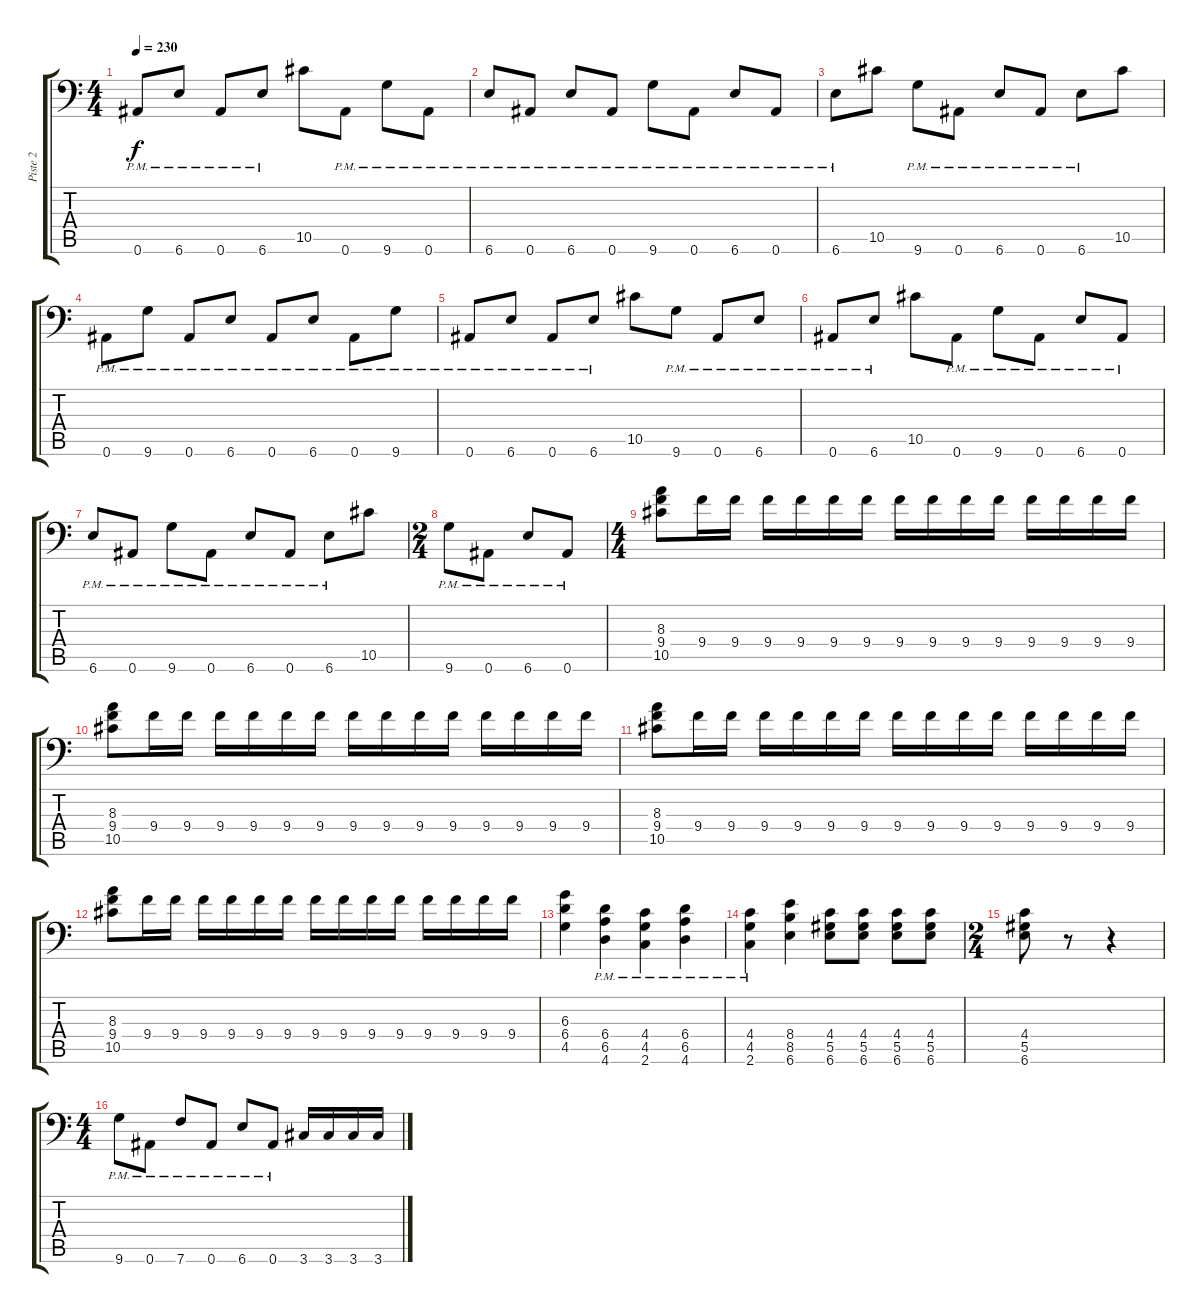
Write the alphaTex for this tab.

\track ("Piste 2" "Piste 2") {instrument distortionguitar}
\staff {score tabs}
\tuning (Bb3 F3 Db3 Ab2 Eb2 Bb1) {hide}
\ts (4 4)
\tempo 230
\clef f4
\ks c
0.6{pm}.8{dy f} 6.6{pm}.8 0.6{pm}.8 6.6{pm}.8 10.5.8 0.6{pm}.8 9.6{pm}.8 0.6{pm}.8 |
6.6{pm}.8 0.6{pm}.8 6.6{pm}.8 0.6{pm}.8 9.6{pm}.8 0.6{pm}.8 6.6{pm}.8 0.6{pm}.8 |
6.6{pm}.8 10.5.8 9.6{pm}.8 0.6{pm}.8 6.6{pm}.8 0.6{pm}.8 6.6{pm}.8 10.5.8 |
0.6{pm}.8 9.6{pm}.8 0.6{pm}.8 6.6{pm}.8 0.6{pm}.8 6.6{pm}.8 0.6{pm}.8 9.6{pm}.8 |
0.6{pm}.8 6.6{pm}.8 0.6{pm}.8 6.6{pm}.8 10.5.8 9.6{pm}.8 0.6{pm}.8 6.6{pm}.8 |
0.6{pm}.8 6.6{pm}.8 10.5.8 0.6{pm}.8 9.6{pm}.8 0.6{pm}.8 6.6{pm}.8 0.6{pm}.8 |
6.6{pm}.8 0.6{pm}.8 9.6{pm}.8 0.6{pm}.8 6.6{pm}.8 0.6{pm}.8 6.6{pm}.8 10.5.8 |
\ts (2 4)
9.6{pm}.8 0.6{pm}.8 6.6{pm}.8 0.6{pm}.8 |
\ts (4 4)
(8.3 9.4 10.5).8 9.4.16 9.4.16 9.4.16 9.4.16 9.4.16 9.4.16 9.4.16 9.4.16 9.4.16 9.4.16 9.4.16 9.4.16 9.4.16 9.4.16 |
(8.3 9.4 10.5).8 9.4.16 9.4.16 9.4.16 9.4.16 9.4.16 9.4.16 9.4.16 9.4.16 9.4.16 9.4.16 9.4.16 9.4.16 9.4.16 9.4.16 |
(8.3 9.4 10.5).8 9.4.16 9.4.16 9.4.16 9.4.16 9.4.16 9.4.16 9.4.16 9.4.16 9.4.16 9.4.16 9.4.16 9.4.16 9.4.16 9.4.16 |
(8.3 9.4 10.5).8 9.4.16 9.4.16 9.4.16 9.4.16 9.4.16 9.4.16 9.4.16 9.4.16 9.4.16 9.4.16 9.4.16 9.4.16 9.4.16 9.4.16 |
(6.3 6.4 4.5).4 (6.4{pm} 6.5{pm} 4.6{pm}).4 (4.4{pm} 4.5{pm} 2.6{pm}).4 (6.4{pm} 6.5{pm} 4.6{pm}).4 |
(4.4{pm} 4.5{pm} 2.6{pm}).4 (8.4 8.5 6.6).4 (4.4 5.5 6.6).8 (4.4 5.5 6.6).8 (4.4 5.5 6.6).8 (4.4 5.5 6.6).8 |
\ts (2 4)
(4.4 5.5 6.6).8 r.8 r.4 |
\ts (4 4)
9.6{pm}.8 0.6{pm}.8 7.6{pm}.8 0.6{pm}.8 6.6{pm}.8 0.6{pm}.8 3.6.16 3.6.16 3.6.16 3.6.16
